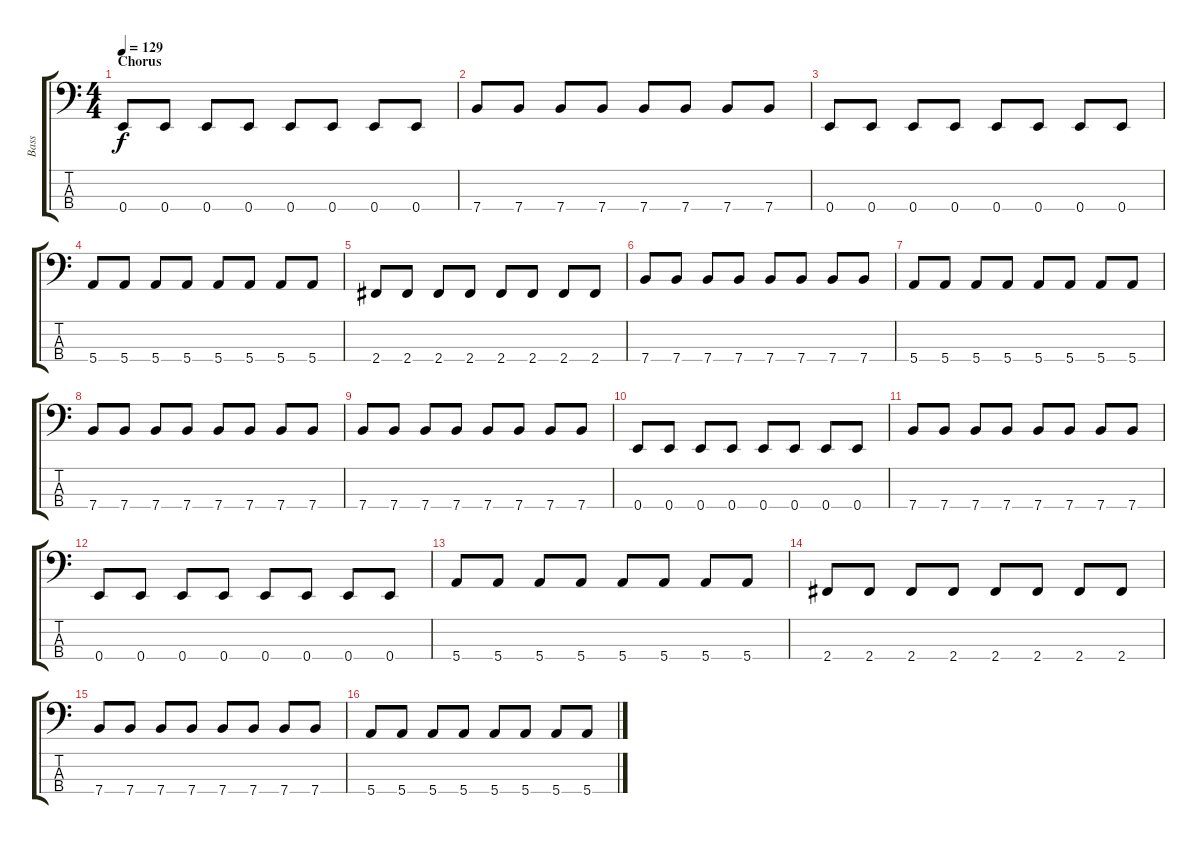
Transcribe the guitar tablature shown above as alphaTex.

\track ("Bass" "Bass") {instrument electricbassfinger}
\staff {score tabs}
\tuning (G2 D2 A1 E1) {hide}
\ts (4 4)
\section ("" "Chorus")
\tempo 129
\clef f4
\ks c
0.4.8{dy f} 0.4.8 0.4.8 0.4.8 0.4.8 0.4.8 0.4.8 0.4.8 |
7.4.8 7.4.8 7.4.8 7.4.8 7.4.8 7.4.8 7.4.8 7.4.8 |
0.4.8 0.4.8 0.4.8 0.4.8 0.4.8 0.4.8 0.4.8 0.4.8 |
5.4.8 5.4.8 5.4.8 5.4.8 5.4.8 5.4.8 5.4.8 5.4.8 |
2.4.8 2.4.8 2.4.8 2.4.8 2.4.8 2.4.8 2.4.8 2.4.8 |
7.4.8 7.4.8 7.4.8 7.4.8 7.4.8 7.4.8 7.4.8 7.4.8 |
5.4.8 5.4.8 5.4.8 5.4.8 5.4.8 5.4.8 5.4.8 5.4.8 |
7.4.8 7.4.8 7.4.8 7.4.8 7.4.8 7.4.8 7.4.8 7.4.8 |
7.4.8 7.4.8 7.4.8 7.4.8 7.4.8 7.4.8 7.4.8 7.4.8 |
0.4.8 0.4.8 0.4.8 0.4.8 0.4.8 0.4.8 0.4.8 0.4.8 |
7.4.8 7.4.8 7.4.8 7.4.8 7.4.8 7.4.8 7.4.8 7.4.8 |
0.4.8 0.4.8 0.4.8 0.4.8 0.4.8 0.4.8 0.4.8 0.4.8 |
5.4.8 5.4.8 5.4.8 5.4.8 5.4.8 5.4.8 5.4.8 5.4.8 |
2.4.8 2.4.8 2.4.8 2.4.8 2.4.8 2.4.8 2.4.8 2.4.8 |
7.4.8 7.4.8 7.4.8 7.4.8 7.4.8 7.4.8 7.4.8 7.4.8 |
5.4.8 5.4.8 5.4.8 5.4.8 5.4.8 5.4.8 5.4.8 5.4.8
